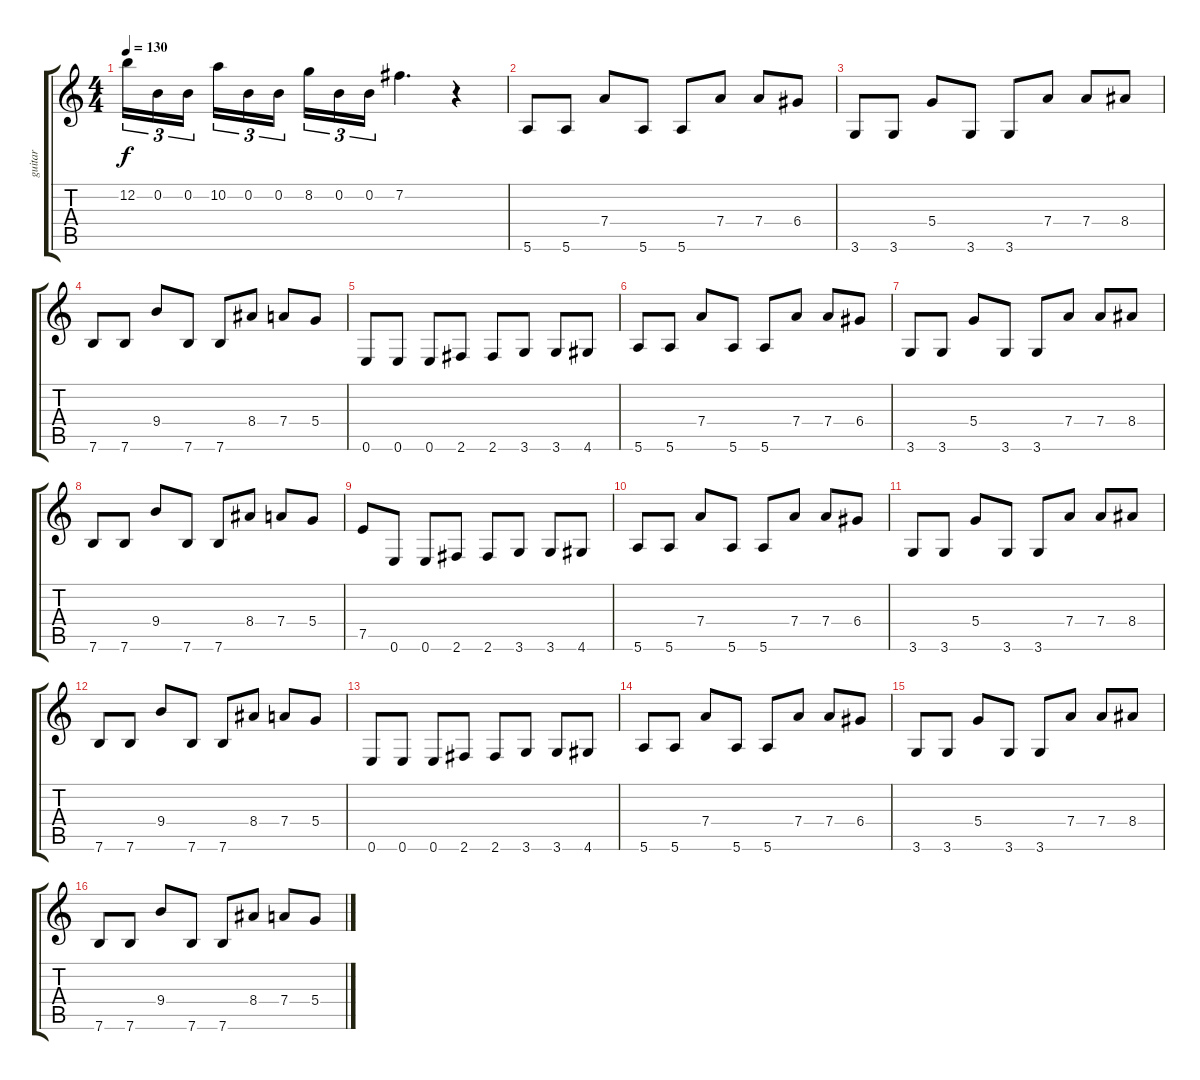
\track ("guitar" "guitar") {instrument distortionguitar}
\staff {score tabs}
\tuning (E4 B3 G3 D3 A2 E2) {hide}
\ts (4 4)
\tempo 130
\clef g2
\ks c
12.2.16{tu (3 2) dy f} 0.2.16{tu (3 2)} 0.2.16{tu (3 2)} 10.2.16{tu (3 2)} 0.2.16{tu (3 2)} 0.2.16{tu (3 2)} 8.2.16{tu (3 2)} 0.2.16{tu (3 2)} 0.2.16{tu (3 2)} 7.2.4{d} r.4 |
5.6.8 5.6.8 7.4.8 5.6.8 5.6.8 7.4.8 7.4.8 6.4.8 |
3.6.8 3.6.8 5.4.8 3.6.8 3.6.8 7.4.8 7.4.8 8.4.8 |
7.6.8 7.6.8 9.4.8 7.6.8 7.6.8 8.4.8 7.4.8 5.4.8 |
0.6.8 0.6.8 0.6.8 2.6.8 2.6.8 3.6.8 3.6.8 4.6.8 |
5.6.8 5.6.8 7.4.8 5.6.8 5.6.8 7.4.8 7.4.8 6.4.8 |
3.6.8 3.6.8 5.4.8 3.6.8 3.6.8 7.4.8 7.4.8 8.4.8 |
7.6.8 7.6.8 9.4.8 7.6.8 7.6.8 8.4.8 7.4.8 5.4.8 |
7.5.8 0.6.8 0.6.8 2.6.8 2.6.8 3.6.8 3.6.8 4.6.8 |
5.6.8 5.6.8 7.4.8 5.6.8 5.6.8 7.4.8 7.4.8 6.4.8 |
3.6.8 3.6.8 5.4.8 3.6.8 3.6.8 7.4.8 7.4.8 8.4.8 |
7.6.8 7.6.8 9.4.8 7.6.8 7.6.8 8.4.8 7.4.8 5.4.8 |
0.6.8 0.6.8 0.6.8 2.6.8 2.6.8 3.6.8 3.6.8 4.6.8 |
5.6.8 5.6.8 7.4.8 5.6.8 5.6.8 7.4.8 7.4.8 6.4.8 |
3.6.8 3.6.8 5.4.8 3.6.8 3.6.8 7.4.8 7.4.8 8.4.8 |
7.6.8 7.6.8 9.4.8 7.6.8 7.6.8 8.4.8 7.4.8 5.4.8
